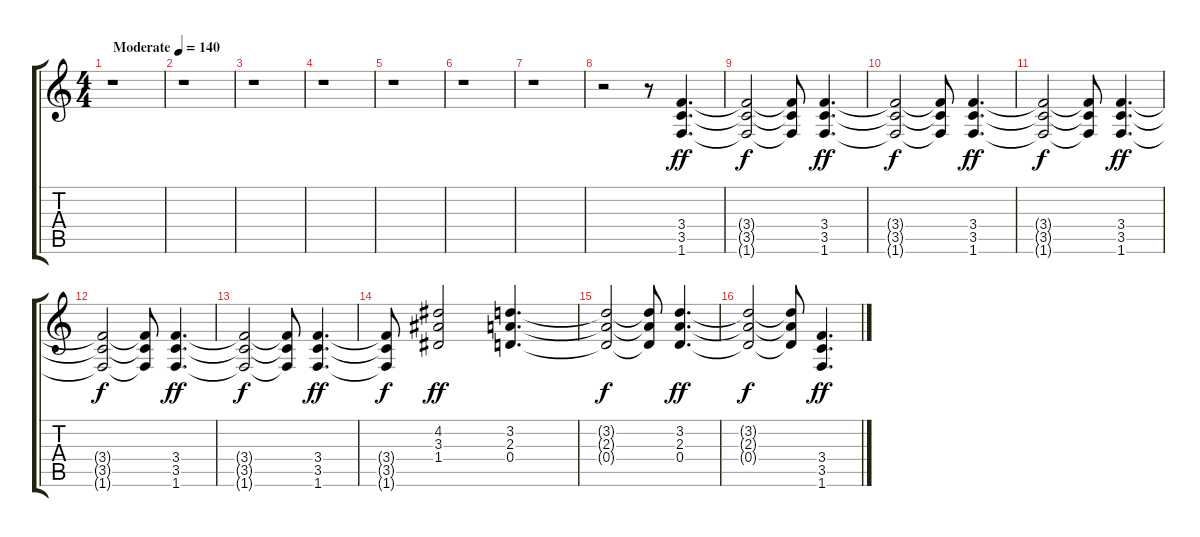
\track "" {instrument distortionguitar}
\staff {score tabs}
\tuning (E4 B3 G3 D3 A2 E2) {hide}
\ts (4 4)
\tempo (140 "Moderate")
\clef g2
\ks c
r.1{dy ff instrument distortionguitar} |
r.1 |
r.1 |
r.1 |
r.1 |
r.1 |
r.1 |
r.2 r.8 (3.4 3.5 1.6).4{d} |
(3.4{t} 3.5{t} 1.6{t}).2{dy f} (3.4{t} 3.5{t} 1.6{t}).8 (3.4 3.5 1.6).4{d dy ff} |
(3.4{t} 3.5{t} 1.6{t}).2{dy f} (3.4{t} 3.5{t} 1.6{t}).8 (3.4 3.5 1.6).4{d dy ff} |
(3.4{t} 3.5{t} 1.6{t}).2{dy f} (3.4{t} 3.5{t} 1.6{t}).8 (3.4 3.5 1.6).4{d dy ff} |
(3.4{t} 3.5{t} 1.6{t}).2{dy f} (3.4{t} 3.5{t} 1.6{t}).8 (3.4 3.5 1.6).4{d dy ff} |
(3.4{t} 3.5{t} 1.6{t}).2{dy f} (3.4{t} 3.5{t} 1.6{t}).8 (3.4 3.5 1.6).4{d dy ff} |
(3.4{t} 3.5{t} 1.6{t}).8{dy f} (4.2 3.3 1.4).2{dy ff} (3.2 2.3 0.4).4{d} |
(3.2{t} 2.3{t} 0.4{t}).2{dy f} (3.2{t} 2.3{t} 0.4{t}).8 (3.2 2.3 0.4).4{d dy ff} |
(3.2{t} 2.3{t} 0.4{t}).2{dy f} (3.2{t} 2.3{t} 0.4{t}).8 (3.4 3.5 1.6).4{d dy ff}
